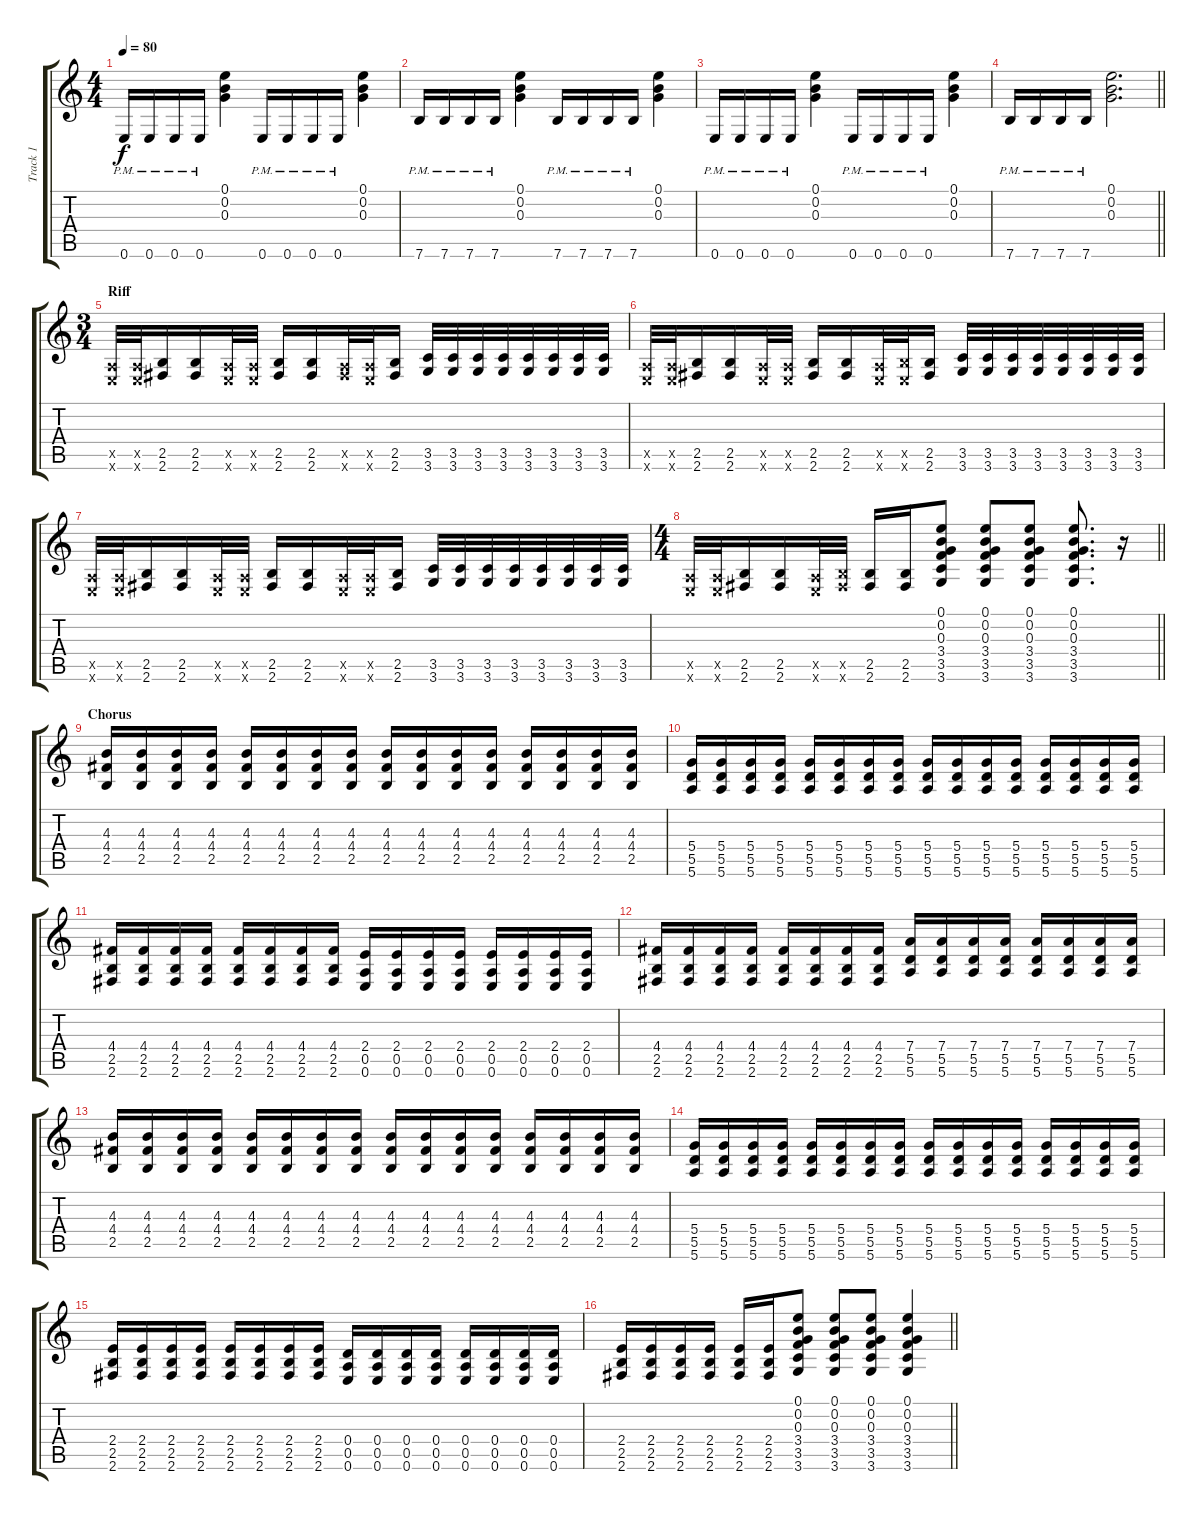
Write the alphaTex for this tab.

\track ("Track 1" "Track 1") {instrument distortionguitar}
\staff {score tabs}
\tuning (E4 B3 G3 D3 A2 E2) {hide}
\ts (4 4)
\tempo 80
\clef g2
\ks c
0.6{pm}.16{dy f} 0.6{pm}.16 0.6{pm}.16 0.6{pm}.16 (0.1 0.2 0.3).4 0.6{pm}.16 0.6{pm}.16 0.6{pm}.16 0.6{pm}.16 (0.1 0.2 0.3).4 |
7.6{pm}.16 7.6{pm}.16 7.6{pm}.16 7.6{pm}.16 (0.1 0.2 0.3).4 7.6{pm}.16 7.6{pm}.16 7.6{pm}.16 7.6{pm}.16 (0.1 0.2 0.3).4 |
0.6{pm}.16 0.6{pm}.16 0.6{pm}.16 0.6{pm}.16 (0.1 0.2 0.3).4 0.6{pm}.16 0.6{pm}.16 0.6{pm}.16 0.6{pm}.16 (0.1 0.2 0.3).4 |
\barLineRight lightlight
7.6{pm}.16 7.6{pm}.16 7.6{pm}.16 7.6{pm}.16 (0.1 0.2 0.3).2{d} |
\ts (3 4)
\section ("" "Riff")
(0.5{x} 0.6{x}).32 (0.5{x} 0.6{x}).32 (2.5 2.6).16 (2.5 2.6).16 (0.5{x} 0.6{x}).32 (0.5{x} 0.6{x}).32 (2.5 2.6).16 (2.5 2.6).16 (0.5{x} 2.6{x}).32 (0.5{x} 0.6{x}).32 (2.5 2.6).16 (3.5 3.6).32 (3.5 3.6).32 (3.5 3.6).32 (3.5 3.6).32 (3.5 3.6).32 (3.5 3.6).32 (3.5 3.6).32 (3.5 3.6).32 |
(0.5{x} 0.6{x}).32 (0.5{x} 0.6{x}).32 (2.5 2.6).16 (2.5 2.6).16 (0.5{x} 0.6{x}).32 (0.5{x} 0.6{x}).32 (2.5 2.6).16 (2.5 2.6).16 (0.5{x} 0.6{x}).32 (2.5{x} 0.6{x}).32 (2.5 2.6).16 (3.5 3.6).32 (3.5 3.6).32 (3.5 3.6).32 (3.5 3.6).32 (3.5 3.6).32 (3.5 3.6).32 (3.5 3.6).32 (3.5 3.6).32 |
(0.5{x} 0.6{x}).32 (0.5{x} 0.6{x}).32 (2.5 2.6).16 (2.5 2.6).16 (0.5{x} 0.6{x}).32 (0.5{x} 0.6{x}).32 (2.5 2.6).16 (2.5 2.6).16 (0.5{x} 0.6{x}).32 (0.5{x} 0.6{x}).32 (2.5 2.6).16 (3.5 3.6).32 (3.5 3.6).32 (3.5 3.6).32 (3.5 3.6).32 (3.5 3.6).32 (3.5 3.6).32 (3.5 3.6).32 (3.5 3.6).32 |
\ts (4 4)
\barLineRight lightlight
(0.5{x} 0.6{x}).32 (0.5{x} 0.6{x}).32 (2.5 2.6).16 (2.5 2.6).16 (0.5{x} 0.6{x}).32 (2.5{x} 2.6{x}).32 (2.5 2.6).16 (2.5 2.6).16 (0.1 0.2 0.3 3.4 3.5 3.6).8 (0.1 0.2 0.3 3.4 3.5 3.6).8 (0.1 0.2 0.3 3.4 3.5 3.6).8 (0.1 0.2 0.3 3.4 3.5 3.6).8{d} r.16 |
\section ("" "Chorus")
(4.3 4.4 2.5).16 (4.3 4.4 2.5).16 (4.3 4.4 2.5).16 (4.3 4.4 2.5).16 (4.3 4.4 2.5).16 (4.3 4.4 2.5).16 (4.3 4.4 2.5).16 (4.3 4.4 2.5).16 (4.3 4.4 2.5).16 (4.3 4.4 2.5).16 (4.3 4.4 2.5).16 (4.3 4.4 2.5).16 (4.3 4.4 2.5).16 (4.3 4.4 2.5).16 (4.3 4.4 2.5).16 (4.3 4.4 2.5).16 |
(5.4 5.5 5.6).16 (5.4 5.5 5.6).16 (5.4 5.5 5.6).16 (5.4 5.5 5.6).16 (5.4 5.5 5.6).16 (5.4 5.5 5.6).16 (5.4 5.5 5.6).16 (5.4 5.5 5.6).16 (5.4 5.5 5.6).16 (5.4 5.5 5.6).16 (5.4 5.5 5.6).16 (5.4 5.5 5.6).16 (5.4 5.5 5.6).16 (5.4 5.5 5.6).16 (5.4 5.5 5.6).16 (5.4 5.5 5.6).16 |
(4.4 2.5 2.6).16 (4.4 2.5 2.6).16 (4.4 2.5 2.6).16 (4.4 2.5 2.6).16 (4.4 2.5 2.6).16 (4.4 2.5 2.6).16 (4.4 2.5 2.6).16 (4.4 2.5 2.6).16 (2.4 0.5 0.6).16 (2.4 0.5 0.6).16 (2.4 0.5 0.6).16 (2.4 0.5 0.6).16 (2.4 0.5 0.6).16 (2.4 0.5 0.6).16 (2.4 0.5 0.6).16 (2.4 0.5 0.6).16 |
(4.4 2.5 2.6).16 (4.4 2.5 2.6).16 (4.4 2.5 2.6).16 (4.4 2.5 2.6).16 (4.4 2.5 2.6).16 (4.4 2.5 2.6).16 (4.4 2.5 2.6).16 (4.4 2.5 2.6).16 (7.4 5.5 5.6).16 (7.4 5.5 5.6).16 (7.4 5.5 5.6).16 (7.4 5.5 5.6).16 (7.4 5.5 5.6).16 (7.4 5.5 5.6).16 (7.4 5.5 5.6).16 (7.4 5.5 5.6).16 |
(4.3 4.4 2.5).16 (4.3 4.4 2.5).16 (4.3 4.4 2.5).16 (4.3 4.4 2.5).16 (4.3 4.4 2.5).16 (4.3 4.4 2.5).16 (4.3 4.4 2.5).16 (4.3 4.4 2.5).16 (4.3 4.4 2.5).16 (4.3 4.4 2.5).16 (4.3 4.4 2.5).16 (4.3 4.4 2.5).16 (4.3 4.4 2.5).16 (4.3 4.4 2.5).16 (4.3 4.4 2.5).16 (4.3 4.4 2.5).16 |
(5.4 5.5 5.6).16 (5.4 5.5 5.6).16 (5.4 5.5 5.6).16 (5.4 5.5 5.6).16 (5.4 5.5 5.6).16 (5.4 5.5 5.6).16 (5.4 5.5 5.6).16 (5.4 5.5 5.6).16 (5.4 5.5 5.6).16 (5.4 5.5 5.6).16 (5.4 5.5 5.6).16 (5.4 5.5 5.6).16 (5.4 5.5 5.6).16 (5.4 5.5 5.6).16 (5.4 5.5 5.6).16 (5.4 5.5 5.6).16 |
(2.4 2.5 2.6).16 (2.4 2.5 2.6).16 (2.4 2.5 2.6).16 (2.4 2.5 2.6).16 (2.4 2.5 2.6).16 (2.4 2.5 2.6).16 (2.4 2.5 2.6).16 (2.4 2.5 2.6).16 (0.4 0.5 0.6).16 (0.4 0.5 0.6).16 (0.4 0.5 0.6).16 (0.4 0.5 0.6).16 (0.4 0.5 0.6).16 (0.4 0.5 0.6).16 (0.4 0.5 0.6).16 (0.4 0.5 0.6).16 |
\barLineRight lightlight
(2.4 2.5 2.6).16 (2.4 2.5 2.6).16 (2.4 2.5 2.6).16 (2.4 2.5 2.6).16 (2.4 2.5 2.6).16 (2.4 2.5 2.6).16 (0.1 0.2 0.3 3.4 3.5 3.6).8 (0.1 0.2 0.3 3.4 3.5 3.6).8 (0.1 0.2 0.3 3.4 3.5 3.6).8 (0.1 0.2 0.3 3.4 3.5 3.6).4
